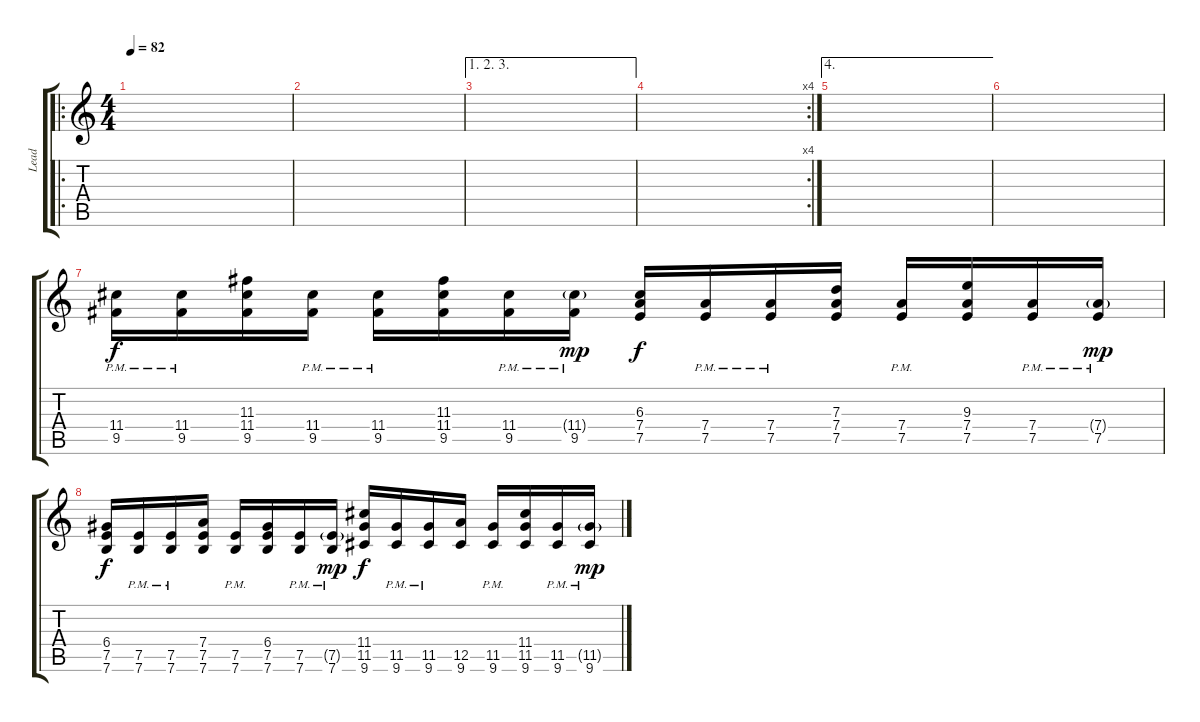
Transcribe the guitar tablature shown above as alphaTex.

\track ("Lead" "Lead") {instrument distortionguitar}
\staff {score tabs}
\tuning (E4 B3 G3 D3 A2 E2) {hide}
\ro
\ts (4 4)
\tempo 82
\clef g2
\ks c
|
|
\ae (1 2 3)
|
\rc 4
|
\ae 4
|
|
(11.4{pm} 9.5{pm}).16 (11.4{pm} 9.5{pm}).16 (11.3 11.4 9.5).16 (11.4{pm} 9.5{pm}).16 (11.4{pm} 9.5{pm}).16 (11.3 11.4 9.5).16 (11.4{pm} 9.5{pm}).16 (11.4{g} 9.5{pm}).16{dy mp} (6.3 7.4 7.5).16{dy f} (7.4{pm} 7.5{pm}).16 (7.4{pm} 7.5{pm}).16 (7.3 7.4 7.5).16 (7.4{pm} 7.5{pm}).16 (9.3 7.4 7.5).16 (7.4{pm} 7.5{pm}).16 (7.4{g pm} 7.5{pm}).16{dy mp} |
(6.4 7.5 7.6).16{dy f} (7.5{pm} 7.6{pm}).16 (7.5{pm} 7.6{pm}).16 (7.4 7.5 7.6).16 (7.5{pm} 7.6{pm}).16 (6.4 7.5 7.6).16 (7.5{pm} 7.6{pm}).16 (7.5{g pm} 7.6{pm}).16{dy mp} (11.4 11.5 9.6).16{dy f} (11.5{pm} 9.6{pm}).16 (11.5{pm} 9.6{pm}).16 (12.5 9.6).16 (11.5{pm} 9.6{pm}).16 (11.4 11.5 9.6).16 (11.5{pm} 9.6{pm}).16 (11.5{g} 9.6{pm}).16{dy mp}
